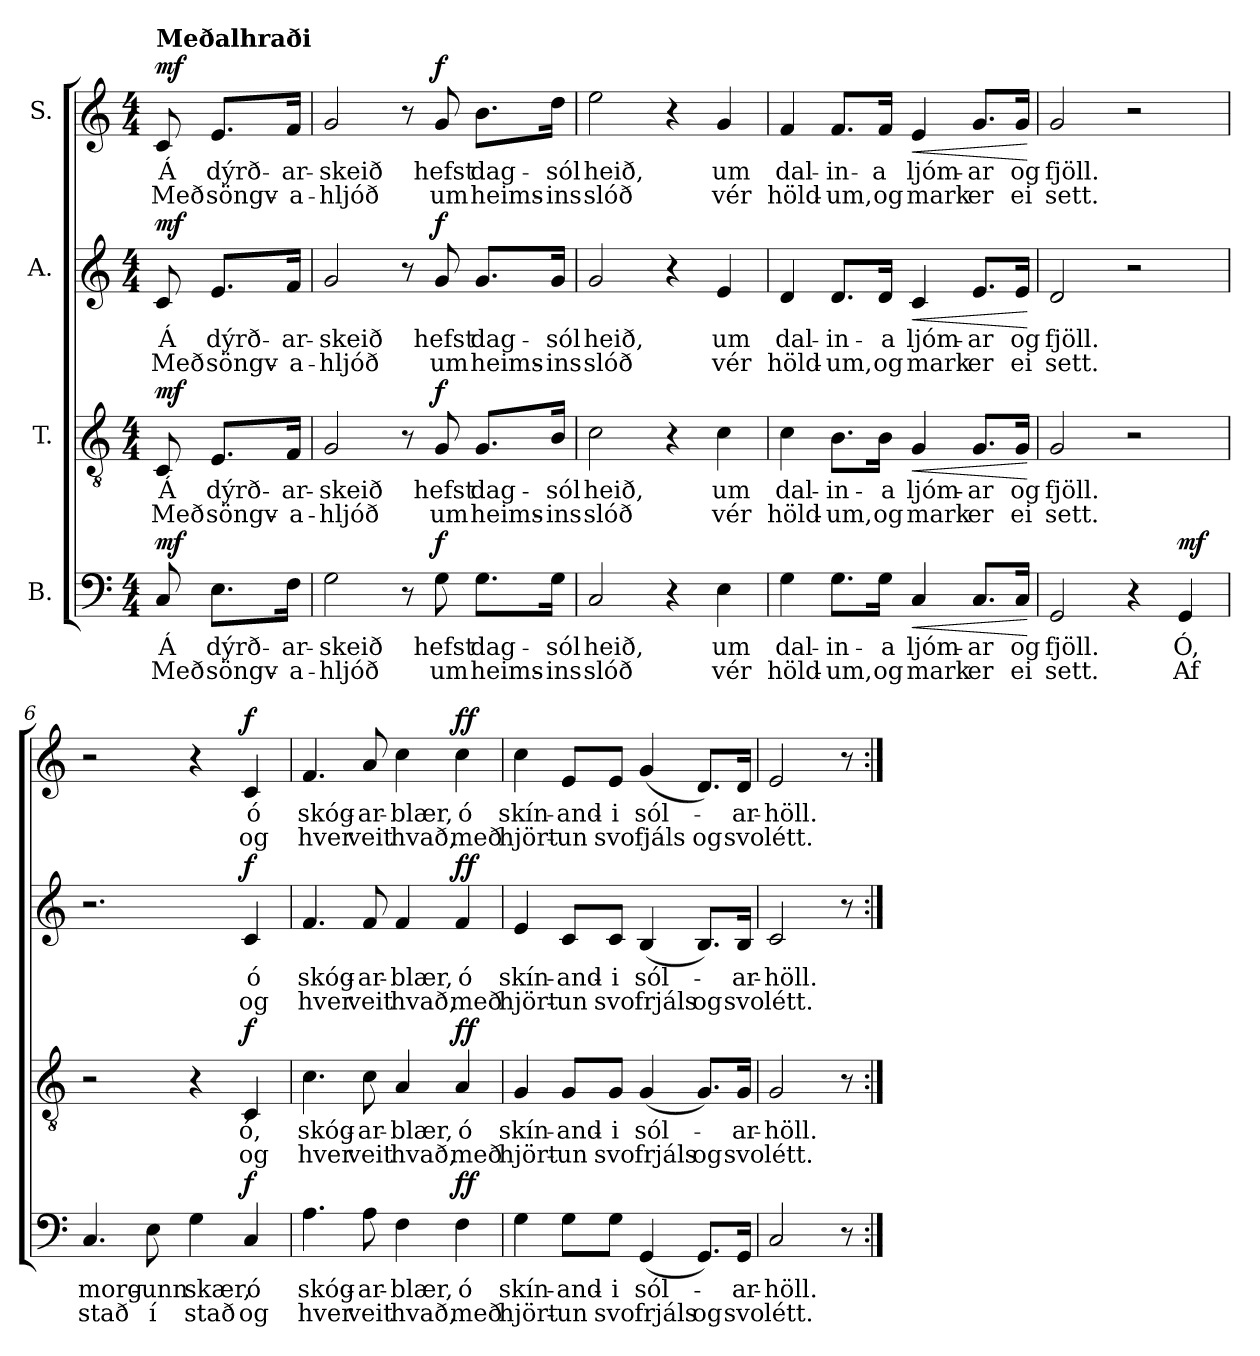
**kern	**text	**text	**dynam	**kern	**text	**text	**dynam	**kern	**text	**text	**dynam	**kern	**text	**text	**dynam
*part4	*part4	*part4	*part4	*part3	*part3	*part3	*part3	*part2	*part2	*part2	*part2	*part1	*part1	*part1	*part1
*staff4	*staff4	*staff4	*staff4	*staff3	*staff3	*staff3	*staff3	*staff2	*staff2	*staff2	*staff2	*staff1	*staff1	*staff1	*staff1
*I"B.	*	*	*	*I"T.	*	*	*	*I"A.	*	*	*	*I"S.	*	*	*
*clefF4	*	*	*	*clefGv2	*	*	*	*clefG2	*	*	*	*clefG2	*	*	*
*k[]	*	*	*	*k[]	*	*	*	*k[]	*	*	*	*k[]	*	*	*
*M4/4	*	*	*	*M4/4	*	*	*	*M4/4	*	*	*	*M4/4	*	*	*
=1	=1	=1	=1	=1	=1	=1	=1	=1	=1	=1	=1	=1	=1	=1	=1
!	!	!	!	!	!	!	!	!	!	!	!	!LO:TX:a:B:t=Meðalhraði	!	!	!
!	!LO:LY:b	!LO:LY:b	!LO:DY:a	!	!LO:LY:b	!LO:LY:b	!LO:DY:a	!	!LO:LY:b	!LO:LY:b	!LO:DY:a	!	!LO:LY:b	!LO:LY:b	!LO:DY:a
8C/	Á	Með	mf	8C/	Á	Með	mf	8c/	Á	Með	mf	8c/	Á	Með	mf
!	!LO:LY:b	!LO:LY:b	!	!	!LO:LY:b	!LO:LY:b	!	!	!LO:LY:b	!LO:LY:b	!	!	!LO:LY:b	!LO:LY:b	!
8.E\L	dýrð-	söngv-	.	8.E/L	dýrð-	söngv-	.	8.e/L	dýrð-	söngv-	.	8.e/L	dýrð-	söngv-	.
!	!LO:LY:b	!LO:LY:b	!	!	!LO:LY:b	!LO:LY:b	!	!	!LO:LY:b	!LO:LY:b	!	!	!LO:LY:b	!LO:LY:b	!
16F\Jk	-ar-	-a-	.	16F/Jk	-ar-	-a-	.	16f/Jk	-ar-	-a-	.	16f/Jk	-ar-	-a-	.
=2	=2	=2	=2	=2	=2	=2	=2	=2	=2	=2	=2	=2	=2	=2	=2
!	!LO:LY:b	!LO:LY:b	!	!	!LO:LY:b	!LO:LY:b	!	!	!LO:LY:b	!LO:LY:b	!	!	!LO:LY:b	!LO:LY:b	!
2G\	-skeið	-hljóð	.	2G/	-skeið	-hljóð	.	2g/	-skeið	-hljóð	.	2g/	-skeið	-hljóð	.
8r	.	.	.	8r	.	.	.	8r	.	.	.	8r	.	.	.
!	!LO:LY:b	!LO:LY:b	!LO:DY:a	!	!LO:LY:b	!LO:LY:b	!LO:DY:a	!	!LO:LY:b	!LO:LY:b	!LO:DY:a	!	!LO:LY:b	!LO:LY:b	!LO:DY:a
8G\	hefst	um	f	8G/	hefst	um	f	8g/	hefst	um	f	8g/	hefst	um	f
!	!LO:LY:b	!LO:LY:b	!	!	!LO:LY:b	!LO:LY:b	!	!	!LO:LY:b	!LO:LY:b	!	!	!LO:LY:b	!LO:LY:b	!
8.G\L	dag-	heims-	.	8.G/L	dag-	heims-	.	8.g/L	dag-	heims-	.	8.b\L	dag-	heims-	.
!	!LO:LY:b	!LO:LY:b	!	!	!LO:LY:b	!LO:LY:b	!	!	!LO:LY:b	!LO:LY:b	!	!	!LO:LY:b	!LO:LY:b	!
16G\Jk	-sól	-ins	.	16B/Jk	-sól	-ins	.	16g/Jk	-sól	-ins	.	16dd\Jk	-sól	-ins	.
=3	=3	=3	=3	=3	=3	=3	=3	=3	=3	=3	=3	=3	=3	=3	=3
!	!LO:LY:b	!LO:LY:b	!	!	!LO:LY:b	!LO:LY:b	!	!	!LO:LY:b	!LO:LY:b	!	!	!LO:LY:b	!LO:LY:b	!
2C/	heið,	slóð	.	2c\	heið,	slóð	.	2g/	heið,	slóð	.	2ee\	heið,	slóð	.
4r	.	.	.	4r	.	.	.	4r	.	.	.	4r	.	.	.
!	!LO:LY:b	!LO:LY:b	!	!	!LO:LY:b	!LO:LY:b	!	!	!LO:LY:b	!LO:LY:b	!	!	!LO:LY:b	!LO:LY:b	!
4E\	um	vér	.	4c\	um	vér	.	4e/	um	vér	.	4g/	um	vér	.
=4	=4	=4	=4	=4	=4	=4	=4	=4	=4	=4	=4	=4	=4	=4	=4
!	!LO:LY:b	!LO:LY:b	!	!	!LO:LY:b	!LO:LY:b	!	!	!LO:LY:b	!LO:LY:b	!	!	!LO:LY:b	!LO:LY:b	!
4G\	dal-	höld-	.	4c\	dal-	höld-	.	4d/	dal-	höld-	.	4f/	dal-	höld-	.
!	!LO:LY:b	!LO:LY:b	!	!	!LO:LY:b	!LO:LY:b	!	!	!LO:LY:b	!LO:LY:b	!	!	!LO:LY:b	!LO:LY:b	!
8.G\L	-in-	-um,	.	8.B\L	-in-	-um,	.	8.d/L	-in-	-um,	.	8.f/L	-in-	-um,	.
!	!LO:LY:b	!LO:LY:b	!	!	!LO:LY:b	!LO:LY:b	!	!	!LO:LY:b	!LO:LY:b	!	!	!LO:LY:b	!LO:LY:b	!
16G\Jk	-a	og	.	16B\Jk	-a	og	.	16d/Jk	-a	og	.	16f/Jk	-a	og	.
!	!LO:LY:b	!LO:LY:b	!LO:HP:b	!	!LO:LY:b	!LO:LY:b	!LO:HP:b	!	!LO:LY:b	!LO:LY:b	!LO:HP:b	!	!LO:LY:b	!LO:LY:b	!LO:HP:b
4C/	ljóm-	mark	<	4G/	ljóm-	mark	<	4c/	ljóm-	mark	<	4e/	ljóm-	mark	<
!	!LO:LY:b	!LO:LY:b	!	!	!LO:LY:b	!LO:LY:b	!	!	!LO:LY:b	!LO:LY:b	!	!	!LO:LY:b	!LO:LY:b	!
8.C/L	-ar	er	.	8.G/L	-ar	er	.	8.e/L	-ar	er	.	8.g/L	-ar	er	.
!	!LO:LY:b	!LO:LY:b	!	!	!LO:LY:b	!LO:LY:b	!	!	!LO:LY:b	!LO:LY:b	!	!	!LO:LY:b	!LO:LY:b	!
16C/Jk	og	ei	.	16G/Jk	og	ei	.	16e/Jk	og	ei	.	16g/Jk	og	ei	.
.	.	.	[	.	.	.	[	.	.	.	[	.	.	.	[
!!LO:LB:g=z
=5	=5	=5	=5	=5	=5	=5	=5	=5	=5	=5	=5	=5	=5	=5	=5
!	!LO:LY:b	!LO:LY:b	!	!	!LO:LY:b	!LO:LY:b	!	!	!LO:LY:b	!LO:LY:b	!	!	!LO:LY:b	!LO:LY:b	!
2GG/	fjöll.	sett.	.	2G/	fjöll.	sett.	.	2d/	fjöll.	sett.	.	2g/	fjöll.	sett.	.
4r	.	.	.	2r	.	.	.	2r	.	.	.	2r	.	.	.
!	!LO:LY:b	!LO:LY:b	!LO:DY:a	!	!	!	!	!	!	!	!	!	!	!	!
4GG/	Ó,	Af	mf	.	.	.	.	.	.	.	.	.	.	.	.
=6	=6	=6	=6	=6	=6	=6	=6	=6	=6	=6	=6	=6	=6	=6	=6
!	!LO:LY:b	!LO:LY:b	!	!	!	!	!	!	!	!	!	!	!	!	!
4.C/	morg-	stað	.	2r	.	.	.	2.r	.	.	.	2r	.	.	.
!	!LO:LY:b	!LO:LY:b	!	!	!	!	!	!	!	!	!	!	!	!	!
8E\	-unn	í	.	.	.	.	.	.	.	.	.	.	.	.	.
!	!LO:LY:b	!LO:LY:b	!	!	!	!	!	!	!	!	!	!	!	!	!
4G\	skær,	stað	.	4r	.	.	.	.	.	.	.	4r	.	.	.
!	!LO:LY:b	!LO:LY:b	!LO:DY:a	!	!LO:LY:b	!LO:LY:b	!LO:DY:a	!	!LO:LY:b	!LO:LY:b	!LO:DY:a	!	!LO:LY:b	!LO:LY:b	!LO:DY:a
4C/	ó	og	f	4C/	ó,	og	f	4c/	ó	og	f	4c/	ó	og	f
=7	=7	=7	=7	=7	=7	=7	=7	=7	=7	=7	=7	=7	=7	=7	=7
!	!LO:LY:b	!LO:LY:b	!	!	!LO:LY:b	!LO:LY:b	!	!	!LO:LY:b	!LO:LY:b	!	!	!LO:LY:b	!LO:LY:b	!
4.A\	skóg-	hver	.	4.c\	skóg-	hver	.	4.f/	skóg-	hver	.	4.f/	skóg-	hver	.
!	!LO:LY:b	!LO:LY:b	!	!	!LO:LY:b	!LO:LY:b	!	!	!LO:LY:b	!LO:LY:b	!	!	!LO:LY:b	!LO:LY:b	!
8A\	-ar-	veit	.	8c\	-ar-	veit	.	8f/	-ar-	veit	.	8a/	-ar-	veit	.
!	!LO:LY:b	!LO:LY:b	!	!	!LO:LY:b	!LO:LY:b	!	!	!LO:LY:b	!LO:LY:b	!	!	!LO:LY:b	!LO:LY:b	!
4F\	-blær,	hvað,	.	4A/	-blær,	hvað,	.	4f/	-blær,	hvað,	.	4cc\	-blær,	hvað,	.
!	!LO:LY:b	!LO:LY:b	!LO:DY:a	!	!LO:LY:b	!LO:LY:b	!LO:DY:a	!	!LO:LY:b	!LO:LY:b	!LO:DY:a	!	!LO:LY:b	!LO:LY:b	!LO:DY:a
4F\	ó	með	ff	4A/	ó	með	ff	4f/	ó	með	ff	4cc\	ó	með	ff
=8	=8	=8	=8	=8	=8	=8	=8	=8	=8	=8	=8	=8	=8	=8	=8
!	!LO:LY:b	!LO:LY:b	!	!	!LO:LY:b	!LO:LY:b	!	!	!LO:LY:b	!LO:LY:b	!	!	!LO:LY:b	!LO:LY:b	!
4G\	skín-	hjört-	.	4G/	skín-	hjört-	.	4e/	skín-	hjört-	.	4cc\	skín-	hjört-	.
!	!LO:LY:b	!LO:LY:b	!	!	!LO:LY:b	!LO:LY:b	!	!	!LO:LY:b	!LO:LY:b	!	!	!LO:LY:b	!LO:LY:b	!
8G\L	-and-	-un	.	8G/L	-and-	-un	.	8c/L	-and-	-un	.	8e/L	-and-	-un	.
!	!LO:LY:b	!LO:LY:b	!	!	!LO:LY:b	!LO:LY:b	!	!	!LO:LY:b	!LO:LY:b	!	!	!LO:LY:b	!LO:LY:b	!
8G\J	-i	svo	.	8G/J	-i	svo	.	8c/J	-i	svo	.	8e/J	-i	svo	.
!	!LO:LY:b	!LO:LY:b	!	!	!LO:LY:b	!LO:LY:b	!	!	!LO:LY:b	!LO:LY:b	!	!	!LO:LY:b	!LO:LY:b	!
(<4GG/	sól-	frjáls	.	(<4G/	sól-	frjáls	.	(<4B/	sól-	frjáls	.	(<4g/	sól-	fjáls	.
!	!	!LO:LY:b	!	!	!	!LO:LY:b	!	!	!	!LO:LY:b	!	!	!	!LO:LY:b	!
8.GG/L)	.	og	.	8.G/L)	.	og	.	8.B/L)	.	og	.	8.d/L)	.	og	.
!	!LO:LY:b	!LO:LY:b	!	!	!LO:LY:b	!LO:LY:b	!	!	!LO:LY:b	!LO:LY:b	!	!	!LO:LY:b	!LO:LY:b	!
16GG/Jk	-ar-	svo	.	16G/Jk	-ar-	svo	.	16B/Jk	-ar-	svo	.	16d/Jk	-ar-	svo	.
=9	=9	=9	=9	=9	=9	=9	=9	=9	=9	=9	=9	=9	=9	=9	=9
!	!LO:LY:b	!LO:LY:b	!	!	!LO:LY:b	!LO:LY:b	!	!	!LO:LY:b	!LO:LY:b	!	!	!LO:LY:b	!LO:LY:b	!
2C/	-höll.	létt.	.	2G/	-höll.	létt.	.	2c/	-höll.	létt.	.	2e/	-höll.	létt.	.
8r	.	.	.	8r	.	.	.	8r	.	.	.	8r	.	.	.
=:|!	=:|!	=:|!	=:|!	=:|!	=:|!	=:|!	=:|!	=:|!	=:|!	=:|!	=:|!	=:|!	=:|!	=:|!	=:|!
*-	*-	*-	*-	*-	*-	*-	*-	*-	*-	*-	*-	*-	*-	*-	*-
